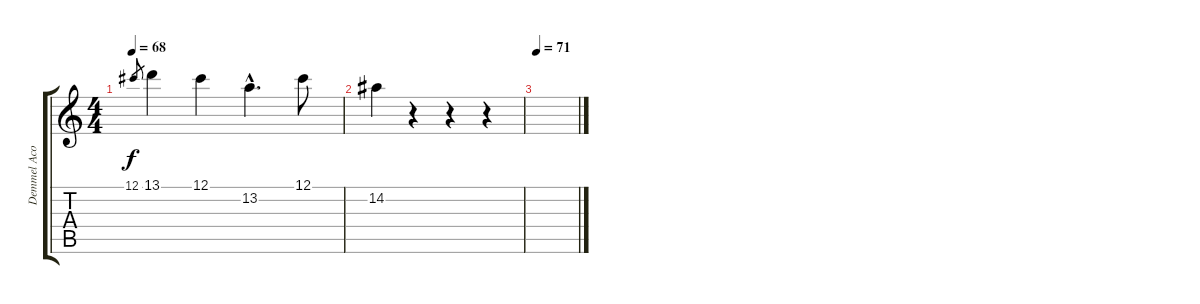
\track ("Demmel Acoustic" "Demmel Aco") {instrument acousticguitarsteel}
\staff {score tabs}
\tuning (Db4 Ab3 E3 B2 Gb2 B1) {hide}
\ts (4 4)
\tempo 68
\clef g2
\ks c
12.1.8{gr dy f} 13.1.4 12.1.4 13.2{hac}.4{d} 12.1.8 |
14.2.4 r.4 r.4 r.4 |
\tempo 71
